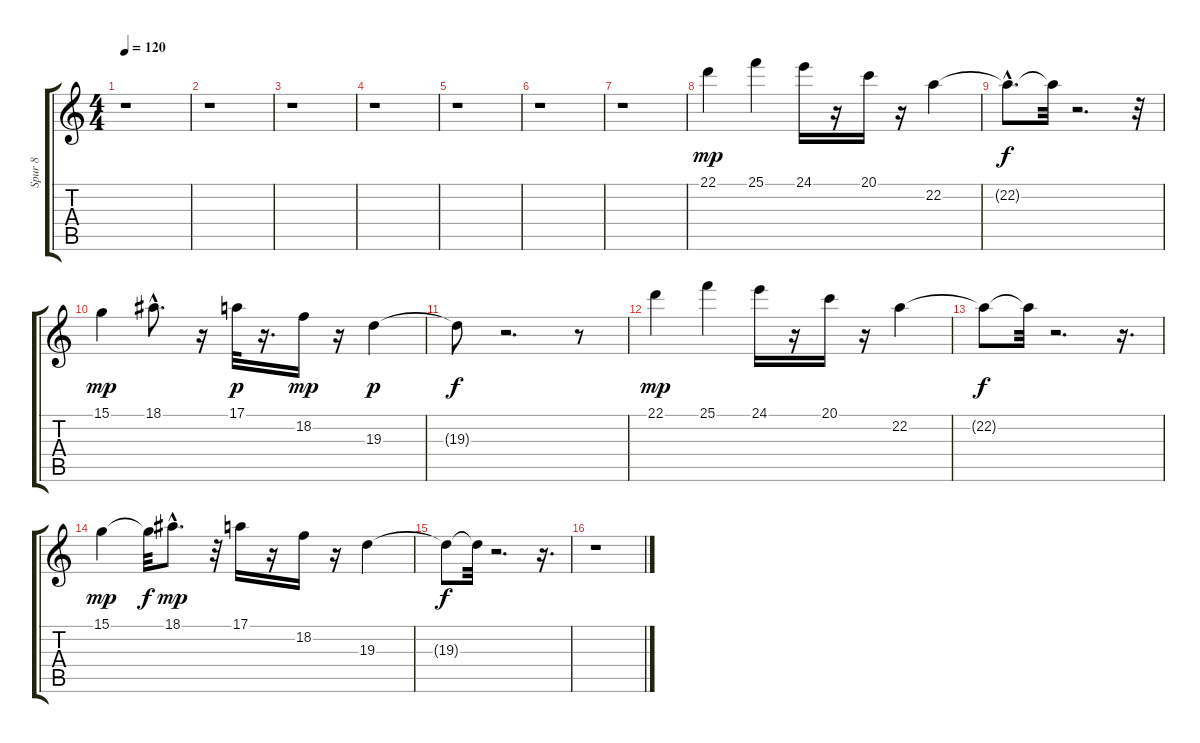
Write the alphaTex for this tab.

\track ("Spur 8" "Spur 8") {instrument vibraphone}
\staff {score tabs}
\tuning (E4 B3 G3 D3 A2 E2) {hide}
\ts (4 4)
\tempo 120
\clef g2
\ks c
r.1{dy mp instrument vibraphone} |
r.1 |
r.1 |
r.1 |
r.1 |
r.1 |
r.1 |
22.1.4 25.1.4 24.1.16 r.16 20.1.16 r.16 22.2.4 |
22.2{hac t}.8{d dy f} 22.2{t}.32 r.2{d} r.32 |
15.1.4{dy mp} 18.1{hac}.8{d} r.16 17.1.32{dy p} r.16{d} 18.2.16{dy mp} r.16 19.3.4{dy p} |
19.3{t}.8{dy f} r.2{d} r.8 |
22.1.4{dy mp} 25.1.4 24.1.16 r.16 20.1.16 r.16 22.2.4 |
22.2{t}.8{dy f} 22.2{t}.32 r.2{d} r.16{d} |
15.1.4{dy mp} 15.1{t}.32{dy f} 18.1{hac}.8{d dy mp} r.32 17.1.16 r.16 18.2.16 r.16 19.3.4 |
19.3{t}.8{dy f} 19.3{t}.32 r.2{d} r.16{d} |
r.1
